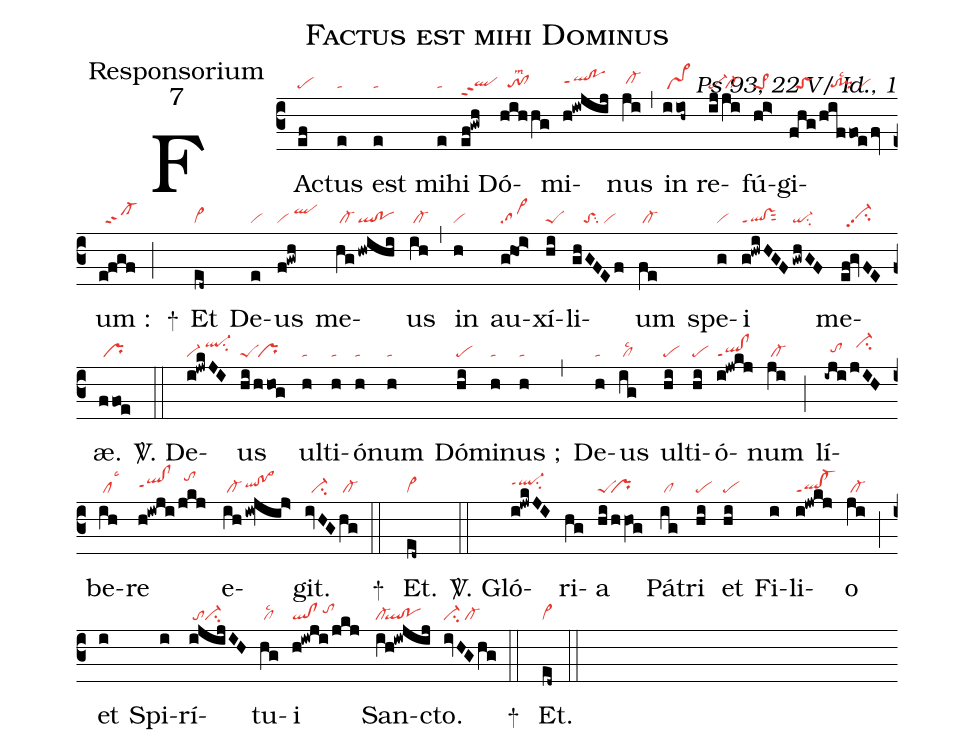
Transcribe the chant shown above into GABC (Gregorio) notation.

name:Factus est mihi Dominus;
office-part:Responsorium;
mode:7;
commentary:Ps 93, 22 V/ Id., 1;
nabc-lines:1;
%%
(c3)FAc(ef|pe)tus(e|ta) est(e|ta) mi(e|ta)hi(ef!gwh|qlhgppt2) Dó(hihhg|//to!cllsm2)mi(h!iwjij|qlhh!pohhppt1)nus(ji|/cl-hh) (,) in(iioh~|/pr~) re(ij|pe-|ji|/cl-)fú(hi>|pe>1)gi(fhg|//toS|/hiffoe/fv|///to!pilsc2/vi)um :(e!fgf|//sf-) (;)
+() Et(ed~|cl~) De(e|vi)us(f!gwh|vi/qlhj) me(hg|/cl-|!hwihi|ql!po)us(ih|/cl-) (,) in(h|vi) au(g!ho!i>|sa>)xí(hi|peS)li(ghGFEf|///toSsu2/vi)um(fe|/cl-) spe(g|vi)i(g!hwiHGF|ql!vsppt1sut2|/gwhGF|qi-su2) me(ef!gvFE|//vi-hhpp2su2)æ.(ffoe|/pr) (::)

<sp>V/</sp>. De(i!jwkJI|vi-/ql-hjsu2)us(hi|peS|/hhog|/pr) ul(h|ta)ti(h|ta)ó(h|ta)num(h|ta) Dó(hi|pe)mi(h|ta)nus ;(h|ta) (,) De(h|ta)us(ig|/cllsc2) ul(hi|pe)ti(hi|pe)ó(i!jwkj|ql!clppt1)num(ji|/cl-) (;) lí(-iji|//tohh|jIH|//ci-hj)be(ih|/cllsc3)re(h!iwji|qlhh!clhhppt1|/jkj|//tohk) e(ih|/cl-|!iw!jij>|qlhh!po>hh)git.(ivHG|//ci-|hg|/cl-) (::)
+() Et.(ed~|cl~) (::)

<sp>V/</sp>. Gló(i!jwkJI|ql-hippt1su2)ri(hg)a(hi/hhVO!g|peS``pr)
Pá(ig|/cl)tri(hi|pe) et(hi|pe) Fi(i)li(i!jwkj|ql!cl-ppt1)o(ji|/cl-) (;)
et(i) Spi(i)rí(i!@jijIH|/toci-)tu(hg|/cllsc2)i(h!iwji/jkj|ql!cl/tohi)
San(ih!iw!@jij|cl-``ql!po)cto.(ivHGhg|ci-/cl-) (::)
+() Et.(ed~|cl~) (::)
